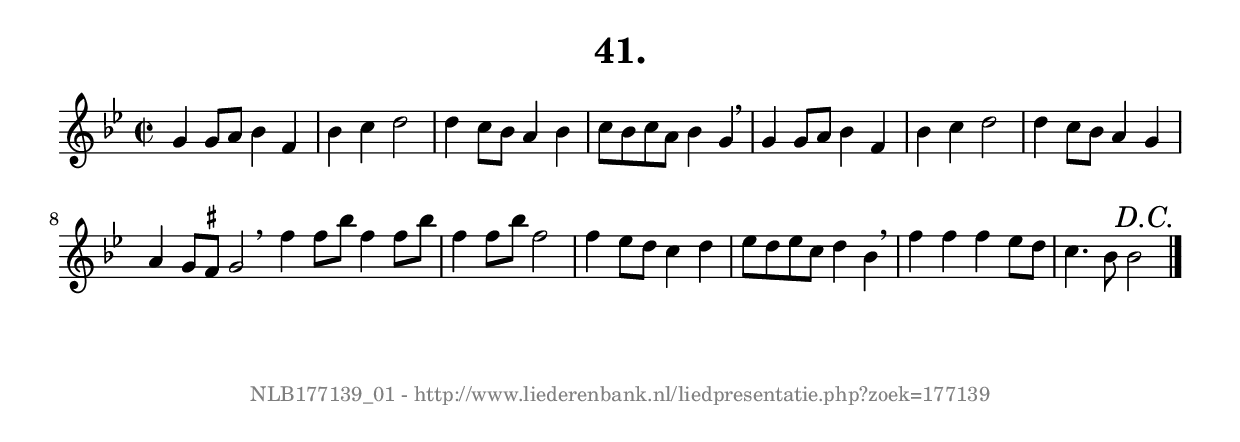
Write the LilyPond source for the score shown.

%
% produced by wce2krn 1.64 (7 June 2014)
%
\version"2.16"
#(append! paper-alist '(("long" . (cons (* 210 mm) (* 2000 mm)))))
#(set-default-paper-size "long")
sb = {\breathe}
mBreak = {\breathe }
bBreak = {\breathe }
x = {\once\override NoteHead #'style = #'cross }
gl=\glissando
itime={\override Staff.TimeSignature #'stencil = ##f }
ficta = {\once\set suggestAccidentals = ##t}
fine = {\once\override Score.RehearsalMark #'self-alignment-X = #1 \mark \markup {\italic{Fine}}}
dc = {\once\override Score.RehearsalMark #'self-alignment-X = #1 \mark \markup {\italic{D.C.}}}
dcf = {\once\override Score.RehearsalMark #'self-alignment-X = #1 \mark \markup {\italic{D.C. al Fine}}}
dcc = {\once\override Score.RehearsalMark #'self-alignment-X = #1 \mark \markup {\italic{D.C. al Coda}}}
ds = {\once\override Score.RehearsalMark #'self-alignment-X = #1 \mark \markup {\italic{D.S.}}}
dsf = {\once\override Score.RehearsalMark #'self-alignment-X = #1 \mark \markup {\italic{D.S. al Fine}}}
dsc = {\once\override Score.RehearsalMark #'self-alignment-X = #1 \mark \markup {\italic{D.S. al Coda}}}
pv = {\set Score.repeatCommands = #'((volta "1"))}
sv = {\set Score.repeatCommands = #'((volta "2"))}
tv = {\set Score.repeatCommands = #'((volta "3"))}
qv = {\set Score.repeatCommands = #'((volta "4"))}
xv = {\set Score.repeatCommands = #'((volta #f))}
\header{ tagline = ""
title = "41."
}
\score {{
\key bes \major
\relative g'
{
\set melismaBusyProperties = #'()
\time 2/2
\tempo 4=120
\override Score.MetronomeMark #'transparent = ##t
\override Score.RehearsalMark #'break-visibility = #(vector #t #t #f)
g4 g8 a bes4 f bes c d2 d4 c8 bes a4 bes c8 bes c a bes4 g \sb g4 g8 a bes4 f bes c d2 d4 c8 bes a4 g a g8 \ficta fis g2 \bar ":|:" \bBreak
f'4 f8 bes f4 f8 bes f4 f8 bes f2 f4 es8 d c4 d es8 d es c d4 bes \sb f' f f es8 d c4. bes8 bes2\dc \bar "|."
 }}
 \midi { }
 \layout {
            indent = 0.0\cm
}
}
\markup { \vspace #0 } \markup { \with-color #grey \fill-line { \center-column { \smaller "NLB177139_01 - http://www.liederenbank.nl/liedpresentatie.php?zoek=177139" } } }
